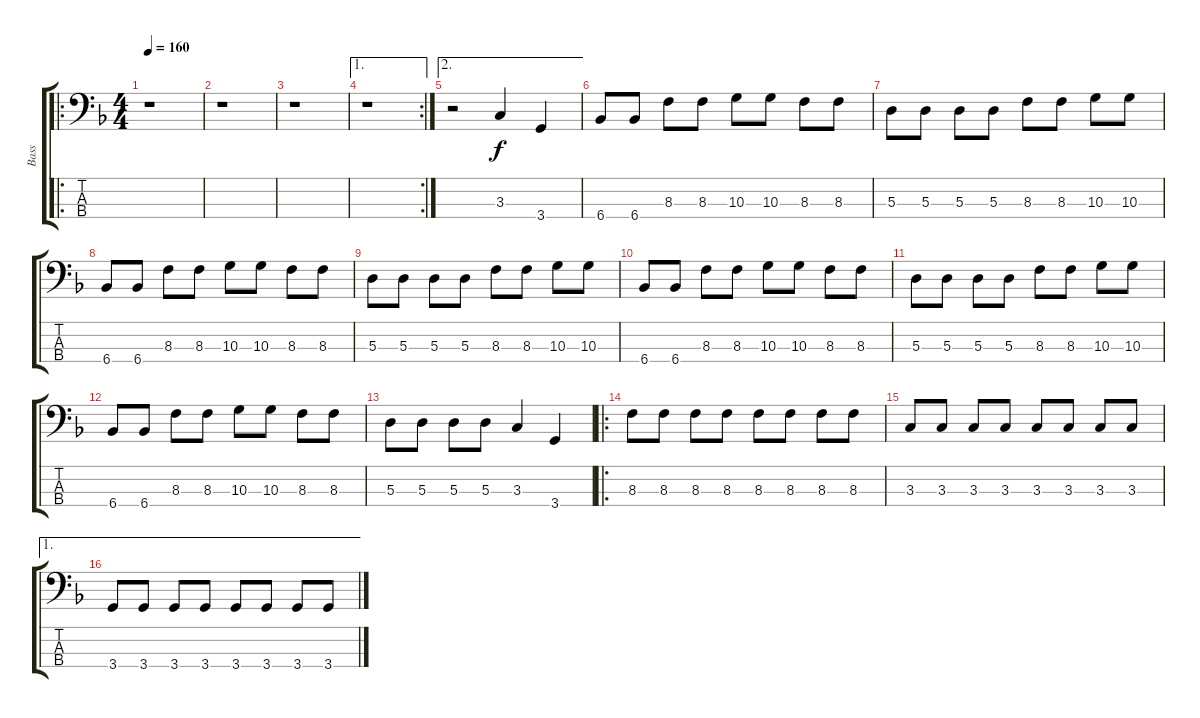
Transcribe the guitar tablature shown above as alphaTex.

\track ("Bass" "Bass") {instrument electricbasspick}
\staff {score tabs}
\tuning (G2 D2 A1 E1) {hide}
\ro
\ts (4 4)
\tempo 160
\clef f4
\ks f
r.1{dy f instrument electricbasspick} |
r.1 |
r.1 |
\ae 1
\rc 2
r.1 |
\ae 2
r.2 3.3.4 3.4.4 |
6.4.8 6.4.8 8.3.8 8.3.8 10.3.8 10.3.8 8.3.8 8.3.8 |
5.3.8 5.3.8 5.3.8 5.3.8 8.3.8 8.3.8 10.3.8 10.3.8 |
6.4.8 6.4.8 8.3.8 8.3.8 10.3.8 10.3.8 8.3.8 8.3.8 |
5.3.8 5.3.8 5.3.8 5.3.8 8.3.8 8.3.8 10.3.8 10.3.8 |
6.4.8 6.4.8 8.3.8 8.3.8 10.3.8 10.3.8 8.3.8 8.3.8 |
5.3.8 5.3.8 5.3.8 5.3.8 8.3.8 8.3.8 10.3.8 10.3.8 |
6.4.8 6.4.8 8.3.8 8.3.8 10.3.8 10.3.8 8.3.8 8.3.8 |
5.3.8 5.3.8 5.3.8 5.3.8 3.3.4 3.4.4 |
\ro
8.3.8 8.3.8 8.3.8 8.3.8 8.3.8 8.3.8 8.3.8 8.3.8 |
3.3.8 3.3.8 3.3.8 3.3.8 3.3.8 3.3.8 3.3.8 3.3.8 |
\ae 1
3.4.8 3.4.8 3.4.8 3.4.8 3.4.8 3.4.8 3.4.8 3.4.8
